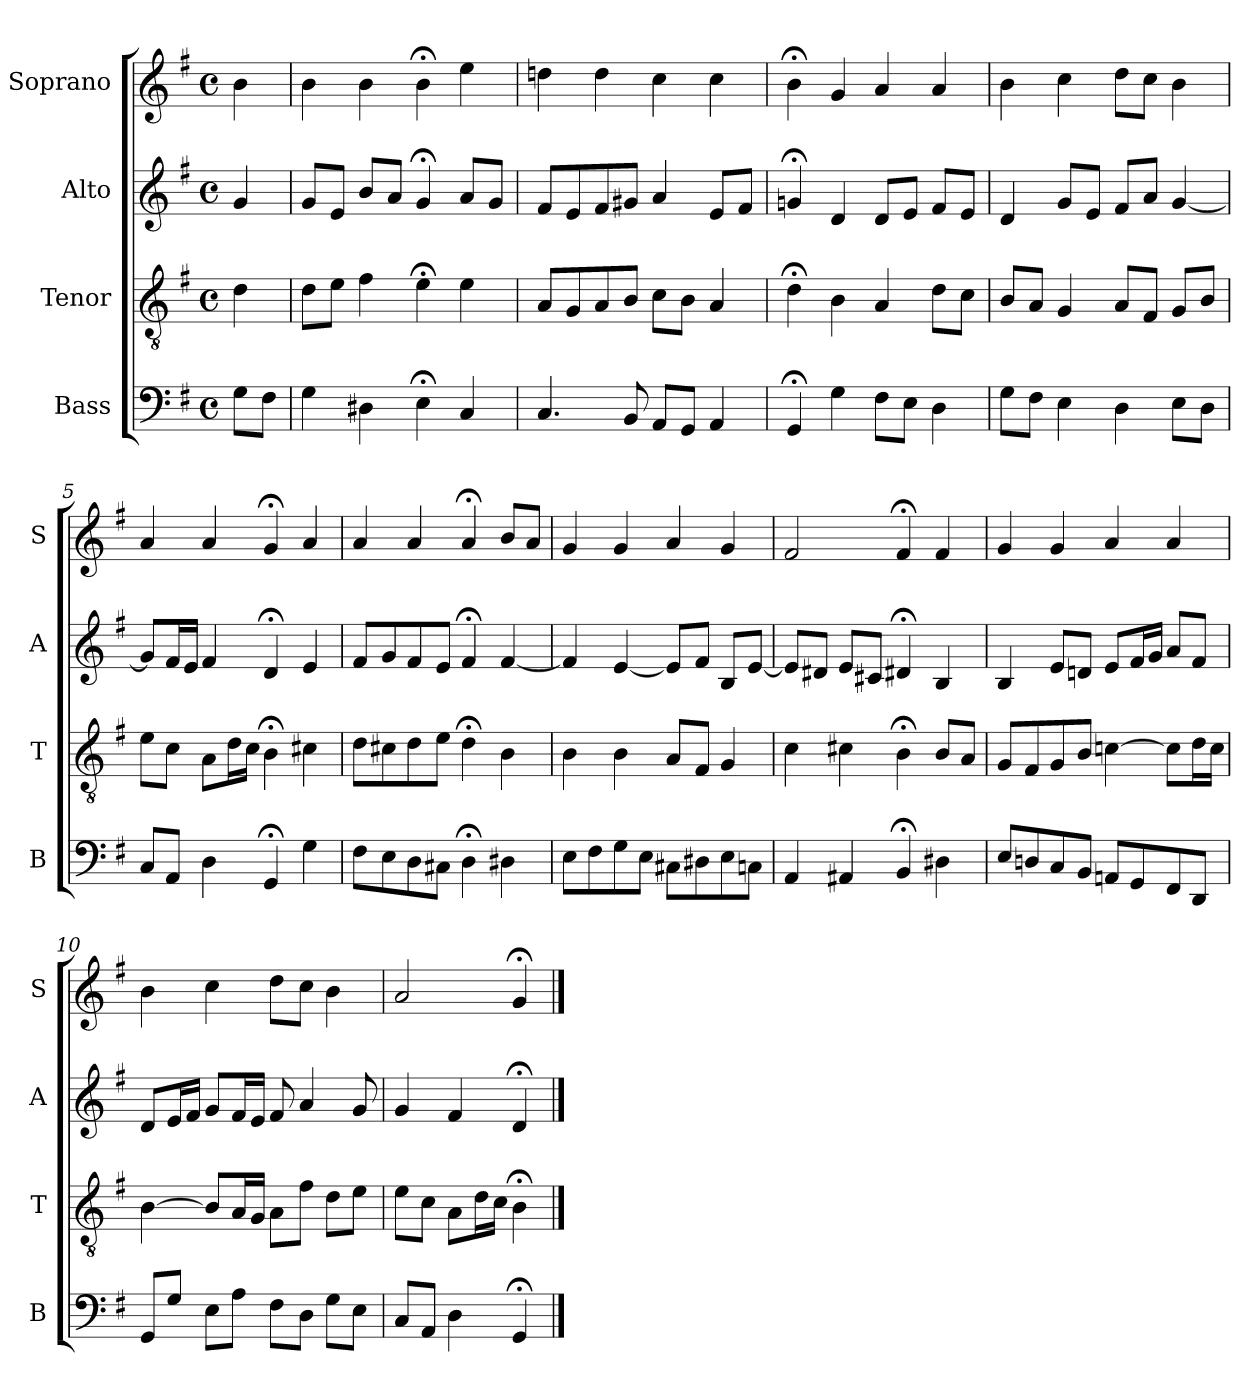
**kern	**kern	**kern	**kern
*part4	*part3	*part2	*part1
*staff4	*staff3	*staff2	*staff1
*I"Bass	*I"Tenor	*I"Alto	*I"Soprano
*I'B	*I'T	*I'A	*I'S
*clefF4	*clefGv2	*clefG2	*clefG2
*k[f#]	*k[f#]	*k[f#]	*k[f#]
*G:	*G:	*G:	*G:
*M4/4	*M4/4	*M4/4	*M4/4
*met(c)	*met(c)	*met(c)	*met(c)
*MM100	*MM100	*MM100	*MM100
=	=	=	=
8GL	4d	4g	4b
8F#J	.	.	.
=1	=1	=1	=1
4G	8dL	8gL	4b
.	8eJ	8eJ	.
4D#X	4f#	8bL	4b
.	.	8aJ	.
4E;<	4e;<	4g;<	4b;<
4C	4e	8aL	4ee
.	.	8gJ	.
=2	=2	=2	=2
4.C	8AL	8f#L	4ddn
.	8G	8e	.
.	8A	8f#	4dd
8BB	8BJ	8g#XJ	.
8AAL	8cL	4a	4cc
8GGJ	8BJ	.	.
4AA	4A	8eL	4cc
.	.	8f#J	.
=3	=3	=3	=3
4GG;<	4d;<	4gn;<	4b;<
4G	4B	4d	4g
8F#L	4A	8dL	4a
8EJ	.	8eJ	.
4D	8dL	8f#L	4a
.	8cJ	8eJ	.
=4	=4	=4	=4
8GL	8BL	4d	4b
8F#J	8AJ	.	.
4E	4G	8gL	4cc
.	.	8eJ	.
4D	8AL	8f#L	8ddL
.	8F#J	8aJ	8ccJ
8EL	8GL	[4g	4b
8DJ	8BJ	.	.
=5	=5	=5	=5
8CL	8eL	8gL]	4a
8AAJ	8cJ	16f#L	.
.	.	16eJJ	.
4D	8AL	4f#	4a
.	16dL	.	.
.	16cJJ	.	.
4GG;<	4B;<	4d;<	4g;<
4G	4c#X	4e	4a
=6	=6	=6	=6
8F#L	8dL	8f#L	4a
8E	8c#X	8g	.
8D	8d	8f#	4a
8C#XJ	8eJ	8eJ	.
4D;<	4d;<	4f#;<	4a;<
4D#X	4B	[4f#	8bL
.	.	.	8aJ
=7	=7	=7	=7
8EL	4B	4f#]	4g
8F#	.	.	.
8G	4B	[4e	4g
8EJ	.	.	.
8C#XL	8AL	8eL]	4a
8D#X	8F#J	8f#J	.
8E	4G	8BL	4g
8CnJ	.	[8eJ	.
=8	=8	=8	=8
4AA	4c	8eL]	2f#
.	.	8d#XJ	.
4AA#X	4c#X	8eL	.
.	.	8c#XJ	.
4BB;<	4B;<	4d#X;<	4f#;<
4D#X	8BL	4B	4f#
.	8AJ	.	.
=9	=9	=9	=9
8EL	8GL	4B	4g
8Dn	8F#	.	.
8C	8G	8eL	4g
8BBJ	8BJ	8dnJ	.
8AAnL	[4cn	8eL	4a
8GG	.	16f#L	.
.	.	16gJJ	.
8FF#	8cL]	8aL	4a
8DDJ	16dL	8f#J	.
.	16cJJ	.	.
=10	=10	=10	=10
8GGL	[4B	8dL	4b
8GJ	.	16eL	.
.	.	16f#JJ	.
8EL	8BL]	8gL	4cc
8AJ	16AL	16f#L	.
.	16GJJ	16eJJ	.
8F#L	8AL	8f#	8ddL
8DiJ	8f#iJ	4ai	8cciJ
8GL	8dL	.	4b
8EJ	8eJ	8g	.
=11	=11	=11	=11
8CL	8eL	4g	2a
8AAJ	8cJ	.	.
4D	8AL	4f#	.
.	16dL	.	.
.	16cJJ	.	.
4GG;<	4B;<	4d;<	4g;<
==	==	==	==
*-	*-	*-	*-
